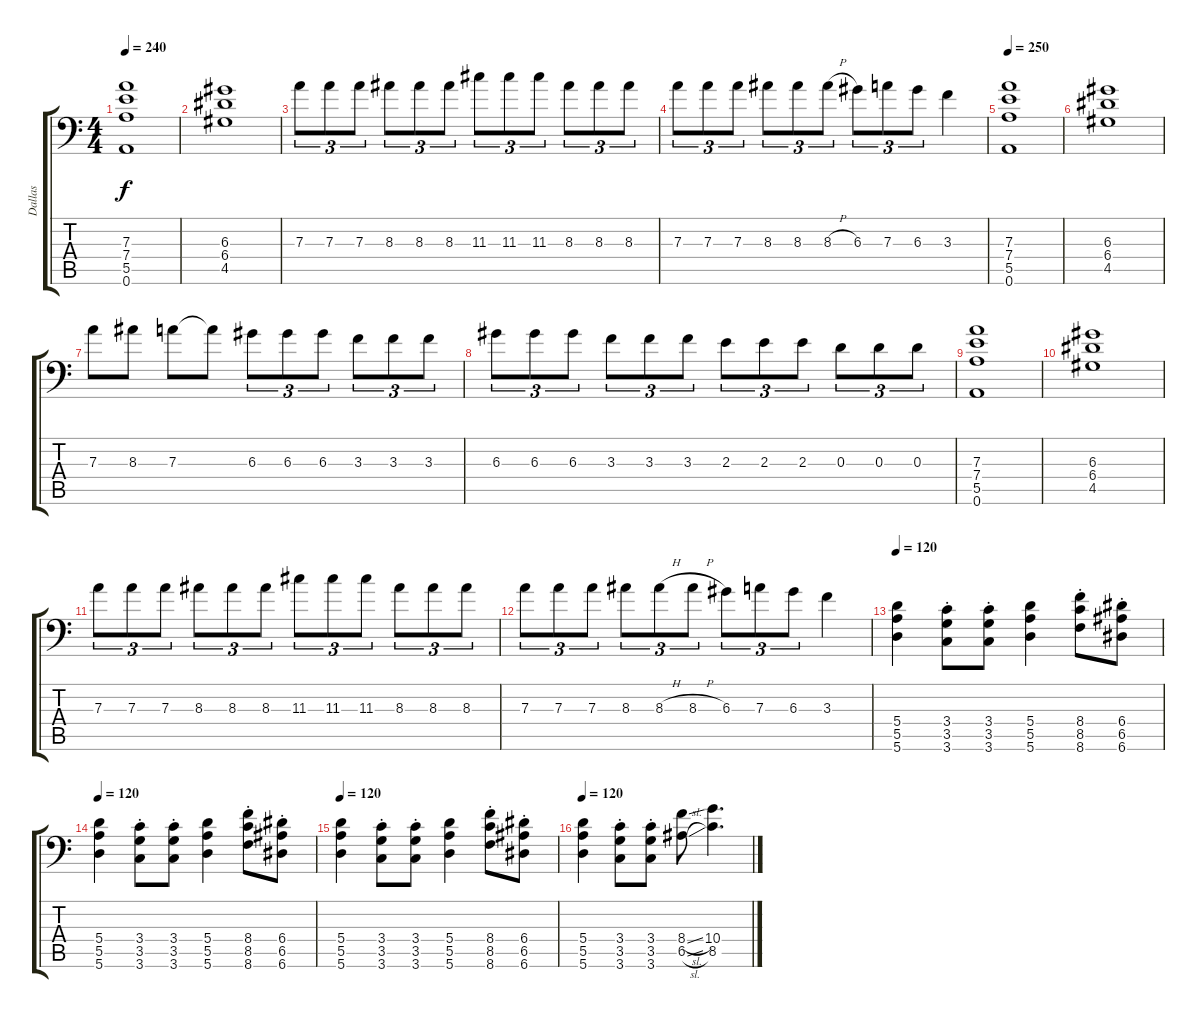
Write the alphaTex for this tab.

\track ("Dallas" "Dallas") {instrument distortionguitar}
\staff {score tabs}
\tuning (B3 Gb3 D3 A2 E2 A1) {hide}
\ts (4 4)
\tempo 240
\clef f4
\ks c
(7.3 7.4 5.5 0.6).1{dy f} |
(6.3 6.4 4.5).1 |
7.3.8{tu (3 2)} 7.3.8{tu (3 2)} 7.3.8{tu (3 2)} 8.3.8{tu (3 2)} 8.3.8{tu (3 2)} 8.3.8{tu (3 2)} 11.3.8{tu (3 2)} 11.3.8{tu (3 2)} 11.3.8{tu (3 2)} 8.3.8{tu (3 2)} 8.3.8{tu (3 2)} 8.3.8{tu (3 2)} |
7.3.8{tu (3 2)} 7.3.8{tu (3 2)} 7.3.8{tu (3 2)} 8.3.8{tu (3 2)} 8.3.8{tu (3 2)} 8.3{h}.8{tu (3 2)} 6.3.8{tu (3 2)} 7.3.8{tu (3 2)} 6.3.8{tu (3 2)} 3.3.4 |
\tempo 250
(7.3 7.4 5.5 0.6).1 |
(6.3 6.4 4.5).1 |
7.3.8{balance 0} 8.3.8 7.3.8 7.3{t}.8 6.3.8{tu (3 2)} 6.3.8{tu (3 2)} 6.3.8{tu (3 2)} 3.3.8{tu (3 2)} 3.3.8{tu (3 2)} 3.3.8{tu (3 2)} |
6.3.8{tu (3 2)} 6.3.8{tu (3 2)} 6.3.8{tu (3 2)} 3.3.8{tu (3 2)} 3.3.8{tu (3 2)} 3.3.8{tu (3 2)} 2.3.8{tu (3 2)} 2.3.8{tu (3 2)} 2.3.8{tu (3 2)} 0.3.8{tu (3 2)} 0.3.8{tu (3 2)} 0.3.8{tu (3 2)} |
(7.3 7.4 5.5 0.6).1 |
(6.3 6.4 4.5).1 |
7.3.8{tu (3 2)} 7.3.8{tu (3 2)} 7.3.8{tu (3 2)} 8.3.8{tu (3 2)} 8.3.8{tu (3 2)} 8.3.8{tu (3 2)} 11.3.8{tu (3 2)} 11.3.8{tu (3 2)} 11.3.8{tu (3 2)} 8.3.8{tu (3 2)} 8.3.8{tu (3 2)} 8.3.8{tu (3 2)} |
7.3.8{tu (3 2)} 7.3.8{tu (3 2)} 7.3.8{tu (3 2)} 8.3.8{tu (3 2)} 8.3{h}.8{tu (3 2)} 8.3{h}.8{tu (3 2)} 6.3.8{tu (3 2)} 7.3.8{tu (3 2)} 6.3.8{tu (3 2)} 3.3.4 |
\tempo 120
(5.4 5.5 5.6).4 (3.4{st} 3.5{st} 3.6{st}).8 (3.4{st} 3.5{st} 3.6{st}).8 (5.4 5.5 5.6).4 (8.4{st} 8.5{st} 8.6{st}).8 (6.4{st} 6.5{st} 6.6{st}).8 |
\tempo 120
(5.4 5.5 5.6).4 (3.4{st} 3.5{st} 3.6{st}).8 (3.4{st} 3.5{st} 3.6{st}).8 (5.4 5.5 5.6).4 (8.4{st} 8.5{st} 8.6{st}).8 (6.4{st} 6.5{st} 6.6{st}).8 |
\tempo 120
(5.4 5.5 5.6).4 (3.4{st} 3.5{st} 3.6{st}).8 (3.4{st} 3.5{st} 3.6{st}).8 (5.4 5.5 5.6).4 (8.4{st} 8.5{st} 8.6{st}).8 (6.4{st} 6.5{st} 6.6{st}).8 |
\tempo 120
(5.4 5.5 5.6).4 (3.4{st} 3.5{st} 3.6{st}).8 (3.4{st} 3.5{st} 3.6{st}).8 (8.4{sl} 6.5{sl}).8 (10.4 8.5).4{d}
